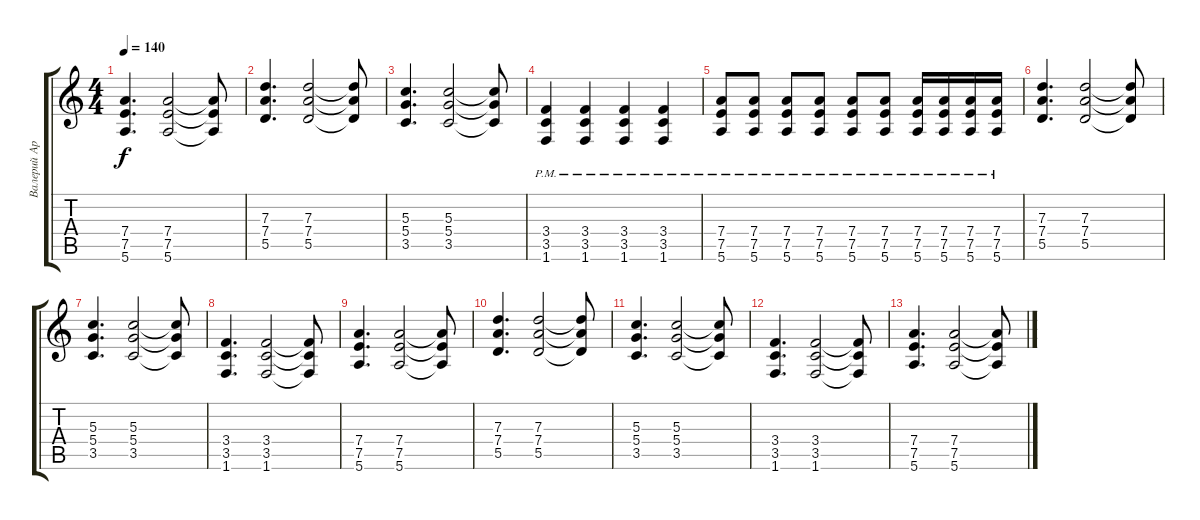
\track ("Валерий Аркадин" "Валерий Ар") {instrument distortionguitar}
\staff {score tabs}
\tuning (E4 B3 G3 D3 A2 E2) {hide}
\ts (4 4)
\tempo 140
\clef g2
\ks c
(7.4 7.5 5.6).4{d dy f} (7.4 7.5 5.6).2 (7.4{t} 7.5{t} 5.6{t}).8 |
(7.3 7.4 5.5).4{d} (7.3 7.4 5.5).2 (7.3{t} 7.4{t} 5.5{t}).8 |
(5.3 5.4 3.5).4{d} (5.3 5.4 3.5).2 (5.3{t} 5.4{t} 3.5{t}).8 |
(3.4{pm} 3.5{pm} 1.6{pm}).4 (3.4{pm} 3.5{pm} 1.6{pm}).4 (3.4{pm} 3.5{pm} 1.6{pm}).4 (3.4{pm} 3.5{pm} 1.6{pm}).4 |
(7.4{pm} 7.5{pm} 5.6{pm}).8 (7.4{pm} 7.5{pm} 5.6{pm}).8 (7.4{pm} 7.5{pm} 5.6{pm}).8 (7.4{pm} 7.5{pm} 5.6{pm}).8 (7.4{pm} 7.5{pm} 5.6{pm}).8 (7.4{pm} 7.5{pm} 5.6{pm}).8 (7.4{pm} 7.5{pm} 5.6{pm}).16 (7.4{pm} 7.5{pm} 5.6{pm}).16 (7.4{pm} 7.5{pm} 5.6{pm}).16 (7.4{pm} 7.5{pm} 5.6{pm}).16 |
(7.3 7.4 5.5).4{d} (7.3 7.4 5.5).2 (7.3{t} 7.4{t} 5.5{t}).8 |
(5.3 5.4 3.5).4{d} (5.3 5.4 3.5).2 (5.3{t} 5.4{t} 3.5{t}).8 |
(3.4 3.5 1.6).4{d} (3.4 3.5 1.6).2 (3.4{t} 3.5{t} 1.6{t}).8 |
(7.4 7.5 5.6).4{d} (7.4 7.5 5.6).2 (7.4{t} 7.5{t} 5.6{t}).8 |
(7.3 7.4 5.5).4{d} (7.3 7.4 5.5).2 (7.3{t} 7.4{t} 5.5{t}).8 |
(5.3 5.4 3.5).4{d} (5.3 5.4 3.5).2 (5.3{t} 5.4{t} 3.5{t}).8 |
(3.4 3.5 1.6).4{d} (3.4 3.5 1.6).2 (3.4{t} 3.5{t} 1.6{t}).8 |
(7.4 7.5 5.6).4{d} (7.4 7.5 5.6).2 (7.4{t} 7.5{t} 5.6{t}).8
